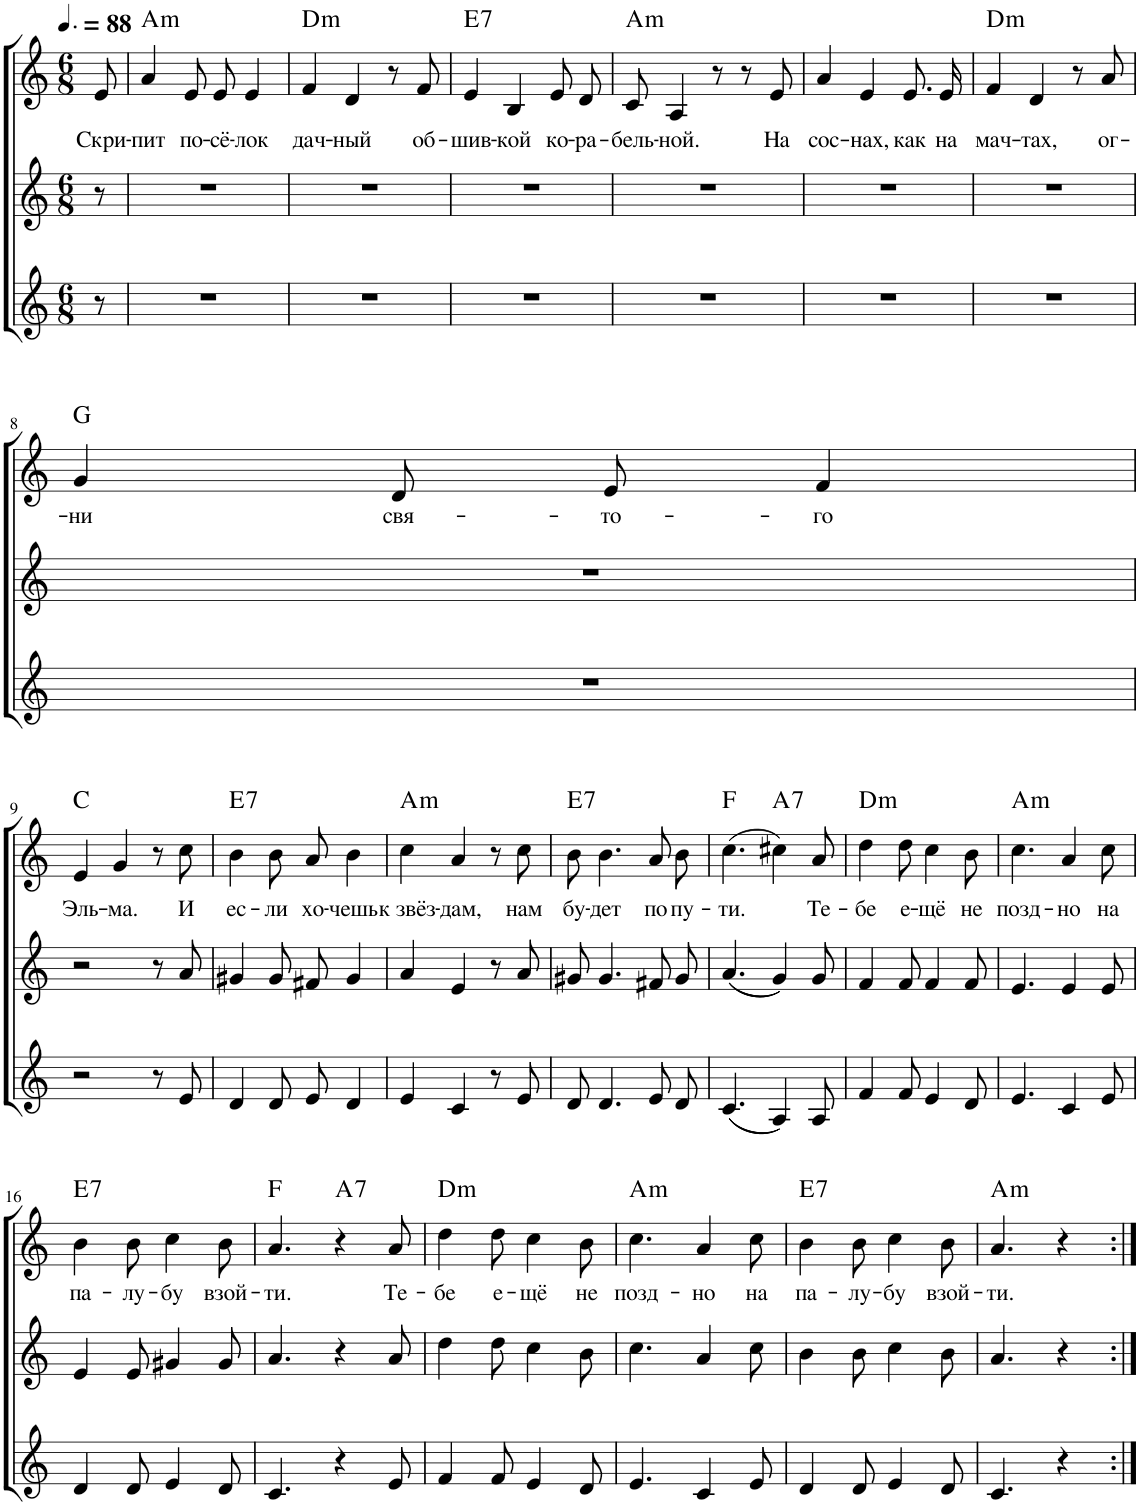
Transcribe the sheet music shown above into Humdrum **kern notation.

**kern	**kern	**kern	**text	**harte
*part3	*part2	*part1	*part1	*part1
*staff3	*staff2	*staff1	*staff1	*
*I"Голос	*I"Голос	*I"Голос	*	*
*clefG2	*clefG2	*clefG2	*	*
*k[]	*k[]	*k[]	*	*
*M6/8	*M6/8	*M6/8	*	*
*MM132	*MM132	*MM132	*	*
=1	=1	=1	=1	=1
!	!	!	!LO:LY:b	!
8r	8r	8e/	Скри-	.
=2	=2	=2	=2	=2
!	!	!	!LO:LY:b	!LO:H:kt=m
2.r	2.r	4a/	-пит	A:min
!	!	!	!LO:LY:b	!
.	.	8e/	по-	.
!	!	!	!LO:LY:b	!
.	.	8e/	-сё-	.
!	!	!	!LO:LY:b	!
.	.	4e/	-лок	.
=3	=3	=3	=3	=3
!	!	!	!LO:LY:b	!LO:H:kt=m
2.r	2.r	4f/	дач-	D:min
!	!	!	!LO:LY:b	!
.	.	4d/	-ный	.
.	.	8r	.	.
!	!	!	!LO:LY:b	!
.	.	8f/	об-	.
=4	=4	=4	=4	=4
!	!	!	!LO:LY:b	!LO:H:kt=7
2.r	2.r	4e/	-шив-	E:7
!	!	!	!LO:LY:b	!
.	.	4B/	-кой	.
!	!	!	!LO:LY:b	!
.	.	8e/L	ко-	.
!	!	!	!LO:LY:b	!
.	.	8d/J	-ра-	.
=5	=5	=5	=5	=5
!	!	!	!LO:LY:b	!LO:H:kt=m
2.r	2.r	8c/	-бель-	A:min
!	!	!	!LO:LY:b	!
.	.	4A/	-ной.	.
.	.	8r	.	.
.	.	8r	.	.
!	!	!	!LO:LY:b	!
.	.	8e/	На	.
=6	=6	=6	=6	=6
!	!	!	!LO:LY:b	!
2.r	2.r	4a/	сос-	.
!	!	!	!LO:LY:b	!
.	.	4e/	-нах,	.
!	!	!	!LO:LY:b	!
.	.	8.e/L	как	.
!	!	!	!LO:LY:b	!
.	.	16e/Jk	на	.
=7	=7	=7	=7	=7
!	!	!	!LO:LY:b	!LO:H:kt=m
2.r	2.r	4f/	мач-	D:min
!	!	!	!LO:LY:b	!
.	.	4d/	-тах,	.
.	.	8r	.	.
!	!	!	!LO:LY:b	!
.	.	8a/	ог-	.
!!LO:LB:g=z
=8	=8	=8	=8	=8
!	!	!	!LO:LY:b	!
2.r	2.r	4g/	-ни	G:maj
!	!	!	!LO:LY:b	!
.	.	8d/	свя-	.
!	!	!	!LO:LY:b	!
.	.	8e/	-то-	.
!	!	!	!LO:LY:b	!
.	.	4f/	-го	.
!!LO:LB:g=z
=9	=9	=9	=9	=9
!	!	!	!LO:LY:b	!
2r	2r	4e/	Эль-	C:maj
!	!	!	!LO:LY:b	!
.	.	4g/	-ма.	.
8r	8r	8r	.	.
!	!	!	!LO:LY:b	!
8e/	8a/	8cc\	И	.
=10	=10	=10	=10	=10
!	!	!	!LO:LY:b	!LO:H:kt=7
4d/	4g#X/	4b\	ес-	E:7
!	!	!	!LO:LY:b	!
8d/	8g#/	8b\	-ли	.
!	!	!	!LO:LY:b	!
8e/	8f#X/	8a/	хо-	.
!	!	!	!LO:LY:b	!
4d/	4g#/	4b\	-чешь	.
=11	=11	=11	=11	=11
!	!	!	!LO:LY:b	!LO:H:kt=m
4e/	4a/	4cc\	к звёз-	A:min
!	!	!	!LO:LY:b	!
4c/	4e/	4a/	-дам,	.
8r	8r	8r	.	.
!	!	!	!LO:LY:b	!
8e/	8a/	8cc\	нам	.
=12	=12	=12	=12	=12
!	!	!	!LO:LY:b	!LO:H:kt=7
8d/	8g#X/	8b\	бу-	E:7
!	!	!	!LO:LY:b	!
4.d/	4.g#/	4.b\	-дет	.
!	!	!	!LO:LY:b	!
8e/L	8f#X/L	8a/L	по	.
!	!	!	!LO:LY:b	!
8d/J	8g#/J	8b/J	пу-	.
=13	=13	=13	=13	=13
!	!	!	!LO:LY:b	!
((4.c/	((4.a/	(4.cc\	-ти.	F:maj
!	!	!	!	!LO:H:kt=7
4A/))	4g/))	4cc#X\)	.	A:7
!	!	!	!LO:LY:b	!
8A/	8g/	8a/	Те-	.
=14	=14	=14	=14	=14
!	!	!	!LO:LY:b	!LO:H:kt=m
4f/	4f/	4dd\	-бе	D:min
!	!	!	!LO:LY:b	!
8f/	8f/	8dd\	е-	.
!	!	!	!LO:LY:b	!
4e/	4f/	4cc\	-щё	.
!	!	!	!LO:LY:b	!
8d/	8f/	8b\	не	.
=15	=15	=15	=15	=15
!	!	!	!LO:LY:b	!LO:H:kt=m
4.e/	4.e/	4.cc\	позд-	A:min
!	!	!	!LO:LY:b	!
4c/	4e/	4a/	-но	.
!	!	!	!LO:LY:b	!
8e/	8e/	8cc\	на	.
!!LO:LB:g=z
=16	=16	=16	=16	=16
!	!	!	!LO:LY:b	!LO:H:kt=7
4d/	4e/	4b\	па-	E:7
!	!	!	!LO:LY:b	!
8d/	8e/	8b\	-лу-	.
!	!	!	!LO:LY:b	!
4e/	4g#X/	4cc\	-бу	.
!	!	!	!LO:LY:b	!
8d/	8g#/	8b\	взой-	.
=17	=17	=17	=17	=17
!	!	!	!LO:LY:b	!
4.c/	4.a/	4.a/	-ти.	F:maj
!	!	!	!	!LO:H:kt=7
4r	4r	4r	.	A:7
!	!	!	!LO:LY:b	!
8e/	8a/	8a/	Те-	.
=18	=18	=18	=18	=18
!	!	!	!LO:LY:b	!LO:H:kt=m
4f/	4dd\	4dd\	-бе	D:min
!	!	!	!LO:LY:b	!
8f/	8dd\	8dd\	е-	.
!	!	!	!LO:LY:b	!
4e/	4cc\	4cc\	-щё	.
!	!	!	!LO:LY:b	!
8d/	8b\	8b\	не	.
=19	=19	=19	=19	=19
!	!	!	!LO:LY:b	!LO:H:kt=m
4.e/	4.cc\	4.cc\	позд-	A:min
!	!	!	!LO:LY:b	!
4c/	4a/	4a/	-но	.
!	!	!	!LO:LY:b	!
8e/	8cc\	8cc\	на	.
=20	=20	=20	=20	=20
!	!	!	!LO:LY:b	!LO:H:kt=7
4d/	4b\	4b\	па-	E:7
!	!	!	!LO:LY:b	!
8d/	8b\	8b\	-лу-	.
!	!	!	!LO:LY:b	!
4e/	4cc\	4cc\	-бу	.
!	!	!	!LO:LY:b	!
8d/	8b\	8b\	взой-	.
=21	=21	=21	=21	=21
!	!	!	!LO:LY:b	!LO:H:kt=m
4.c/	4.a/	4.a/	-ти.	A:min
4r	4r	4r	.	.
=:|!	=:|!	=:|!	=:|!	=:|!
*-	*-	*-	*-	*-
